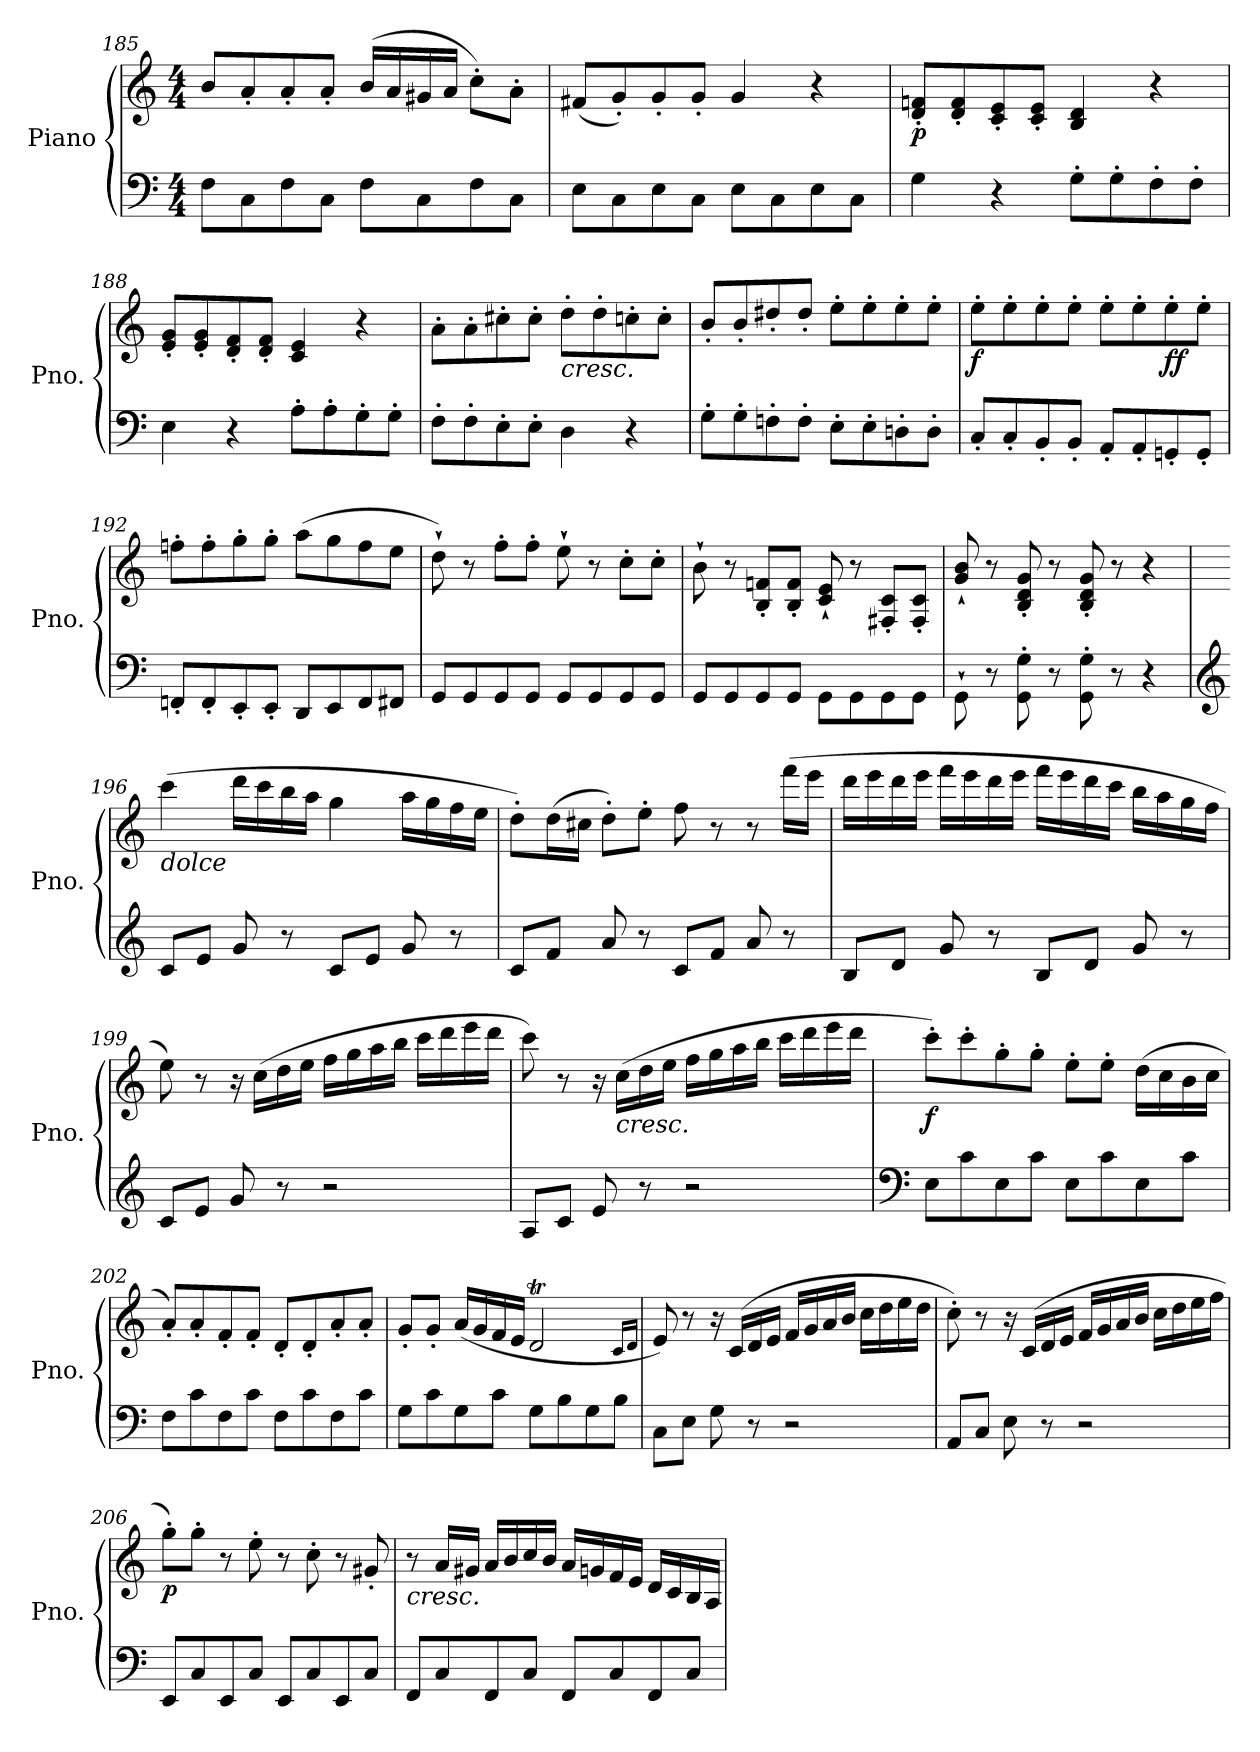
**kern	**kern	**dynam
*part1	*part1	*part1
*staff2	*staff1	*staff1/2
*I"Piano	*	*
*I'Pno.	*	*
*clefF4	*clefG2	*
*k[]	*k[]	*
*M4/4	*M4/4	*
=185	=185	=185
8F\L	8b/L	.
8C\	8a'/	.
8F\	8a'/	.
8C\J	8a'/J	.
8F\L	(>16b/LL	.
.	16a/	.
8C\	16g#X/	.
.	16a/JJ	.
8F\	8cc'\L)	.
8C\J	8a'\J	.
!!LO:LB:g=z
=186	=186	=186
8E\L	(<8f#X/L	.
8C\	8g'/)	.
8E\	8g'/	.
8C\J	8g'/J	.
8E\L	4g/	.
8C\	.	.
8E\	4r	.
8C\J	.	.
=187	=187	=187
!	!	!LO:DY:b
4G\	8d/' 8fn/'L	p
.	8d/' 8f/'	.
4r	8c/' 8e/'	.
.	8c/' 8e/'J	.
8G'\L	4B/ 4d/	.
8G'\	.	.
8F'\	4r	.
8F'\J	.	.
=188	=188	=188
4E\	8e/' 8g/'L	.
.	8e/' 8g/'	.
4r	8d/' 8f/'	.
.	8d/' 8f/'J	.
8A'\L	4c/ 4e/	.
8A'\	.	.
8G'\	4r	.
8G'\J	.	.
=189	=189	=189
8F'\L	8a'\L	.
8F'\	8a'\	.
8E'\	8cc#X'\	.
8E'\J	8cc#'\J	.
!	!LO:TX:b:i:t=cresc.	!
4D\	8dd'\L	.
.	8dd'\	.
4r	8ccn'\	.
.	8cc'\J	.
!!LO:LB:g=z
=190	=190	=190
8G<'\L	8b'/L	.
8G'\	8b'/	.
8Fn'\	8dd#X'/	.
8F'\J	8dd#'/J	.
8E'\L	8ee'\L	.
8E'\	8ee'\	.
8Dn<'\	8ee'\	.
8D'\J	8ee'\J	.
=191	=191	=191
!	!	!LO:DY:b
8C'/L	8ee'\L	f
8C'/	8ee'\	.
8BB'/	8ee'\	.
8BB'/J	8ee'\J	.
8AA<'/L	8ee'\L	.
8AA'/	8ee'\	.
!	!	!LO:DY:b
8GGn'/	8ee'\	ff
8GG'/J	8ee'\J	.
=192	=192	=192
8FFn'/L	8ffn'\L	.
8FF'/	8ff'\	.
8EE<'/	8gg'\	.
8EE'/J	8gg'\J	.
8DD</L	(>8aa\L	.
8EE/	8gg\	.
8FF/	8ff\	.
8FF#X/J	8ee\J	.
=193	=193	=193
8GG</L	8dd`\)	.
8GG</	8r	.
8GG</	8ff'\L	.
8GG</J	8ff'\J	.
8GG</L	8ee`\	.
8GG</	8r	.
8GG</	8cc'\L	.
8GG</J	8cc'\J	.
!!LO:LB:g=z
=194	=194	=194
8GG/L	8b`\	.
8GG/	8r	.
8GG/	8B/' 8fn/'L	.
8GG/J	8B/' 8f/'J	.
8GG\L	8c/` 8e/`	.
8GG\	8r	.
8GG\	8F#X/' 8c/'L	.
8GG\J	8F#/' 8c/'J	.
=195	=195	=195
8GG`\	8g/` 8b/`	.
8r	8r	.
8GG\' 8G\'	8B/' 8d/' 8g/'	.
8r	8r	.
8GG\' 8G\'	8B/' 8d/' 8g/'	.
8r	8r	.
4r	4r	.
=196	=196	=196
*clefG2	*	*
!	!LO:TX:b:i:t=dolce	!
8c</L	(>4ccc\	.
8e/J	.	.
8g/	16ddd\LL	.
.	16ccc\	.
8r	16bb\	.
.	16aa\JJ	.
8c/L	4gg\	.
8e/J	.	.
8g/	16aa\LL	.
.	16gg\	.
8r	16ff\	.
.	16ee\JJ	.
!!LO:LB:g=z
=197	=197	=197
8c/L	8dd'\L)	.
8f/J	(>16dd\L	.
.	16cc#X\JJ	.
8a/	8dd'\L)	.
8r	8ee'\J	.
8c/L	8ff\	.
8f/J	8r	.
8a/	8r	.
8r	(>16fff\LL	.
.	16eee\JJ	.
=198	=198	=198
8B/L	16ddd\LL	.
.	16eee\	.
8d/J	16ddd\	.
.	16eee\JJ	.
8g/	16fff\LL	.
.	16eee\	.
8r	16ddd\	.
.	16eee\JJ	.
8B/L	16fff\LL	.
.	16eee\	.
8d/J	16ddd\	.
.	16ccc\JJ	.
8g/	16bb\LL	.
.	16aa\	.
8r	16gg\	.
.	16ff\JJ	.
!!LO:LB:g=z
=199	=199	=199
8c</L	8ee\)	.
8e/J	8r	.
8g/	16r	.
.	(>16cc\LL	.
8r	16dd\	.
.	16ee\JJ	.
2r	16ff\LL	.
.	16gg\	.
.	16aa\	.
.	16bb\JJ	.
.	16ccc\LL	.
.	16ddd\	.
.	16eee\	.
.	16ddd\JJ	.
=200	=200	=200
8A</L	8ccc\)	.
8c/J	8r	.
8e/	16r	.
!	!LO:TX:b:i:t=cresc.	!
.	(>16cc\LL	.
8r	16dd\	.
.	16ee\JJ	.
2r	16ff\LL	.
.	16gg\	.
.	16aa\	.
.	16bb\JJ	.
.	16ccc\LL	.
.	16ddd\	.
.	16eee\	.
.	16ddd\JJ	.
=201	=201	=201
*clefF4	*	*
!	!	!LO:DY:b
8E<\L	8ccc'\L)	f
8c\	8ccc'\	.
8E\	8gg'\	.
8c\J	8gg'\J	.
8E\L	8ee'\L	.
8c\	8ee'\J	.
8E\	(>16dd\LL	.
.	16cc\	.
8c\J	16b\	.
.	16cc\JJ	.
!!LO:PB:g=z
=202	=202	=202
8F<\L	8a'/L)	.
8c\	8a'/	.
8F\	8f'/	.
8c\J	8f'/J	.
8F\L	8d'/L	.
8c\	8d'/	.
8F\	8a'/	.
8c\J	8a'/J	.
=203	=203	=203
8G<\L	8g'/L	.
8c\	8g'/J	.
8G\	(<16a/LL	.
.	16g/	.
8c\J	16f/	.
.	16e/JJ	.
8G\L	2dT/	.
8B\	.	.
8G\	.	.
8B\J	.	.
.	16qc/LL	.
.	16qd/JJ	.
=204	=204	=204
8C\L	8e/)	.
8E\J	8r	.
8G\	16r	.
.	(>16c/LL	.
8r	16d/	.
.	16e/JJ	.
2r	16f/LL	.
.	16g/	.
.	16a/	.
.	16b/JJ	.
.	16cc\LL	.
.	16dd\	.
.	16ee\	.
.	16dd\JJ	.
!!LO:LB:g=z
=205	=205	=205
8AA/L	8cc'\)	.
8C/J	8r	.
8E\	16r	.
.	(>16c/LL	.
8r	16d/	.
.	16e/JJ	.
2r	16f/LL	.
.	16g/	.
.	16a/	.
.	16b/JJ	.
.	16cc\LL	.
.	16dd\	.
.	16ee\	.
.	16ff\JJ	.
=206	=206	=206
!	!	!LO:DY:b
8EE/L	8gg'\L)	p
8C/	8gg'\J	.
8EE/	8r	.
8C/J	8ee'\	.
8EE/L	8r	.
8C/	8cc'\	.
8EE/	8r	.
8C/J	8g#X'/	.
=207	=207	=207
!	!LO:TX:b:i:t=cresc.	!
8FF</L	8r	.
8C/	16a/LL	.
.	16g#X/JJ	.
8FF/	16a/LL	.
.	16b/	.
8C/J	16cc/	.
.	16b/JJ	.
8FF/L	16a/LL	.
.	16gn/	.
8C/	16f/	.
.	16e/JJ	.
8FF/	16d/LL	.
.	16c/	.
8C/J	16B/	.
.	16A/JJ	.
=	=	=
*-	*-	*-
